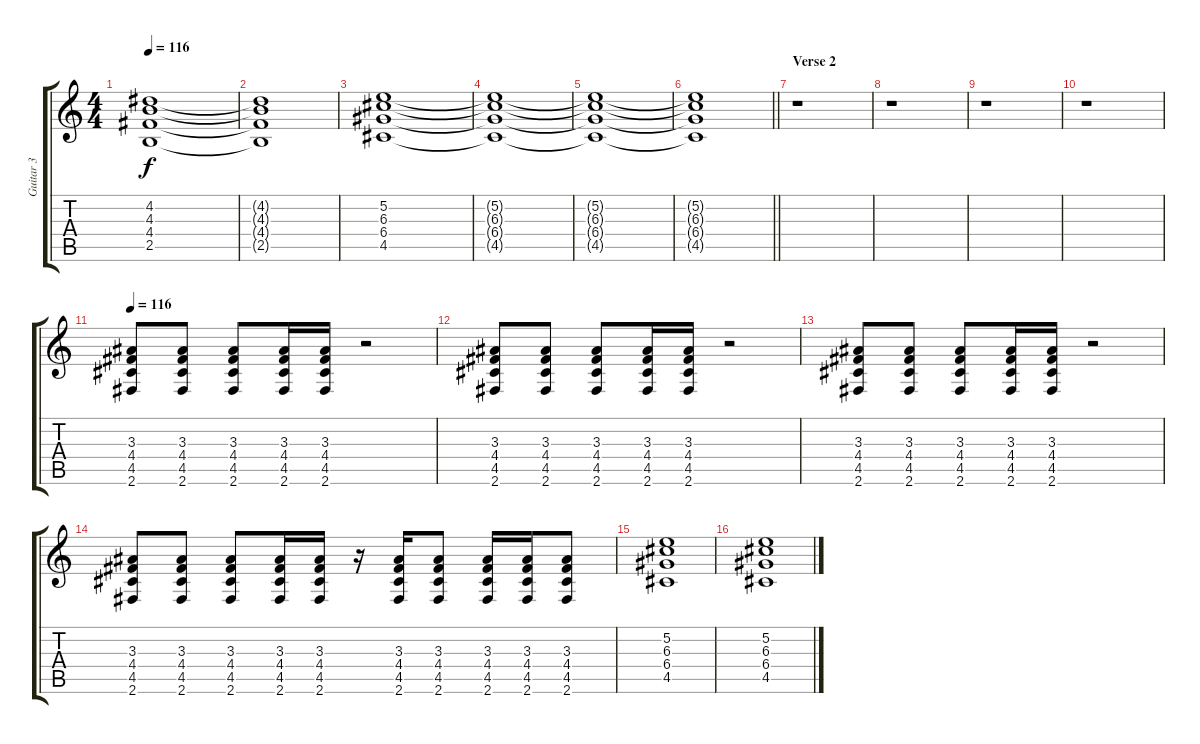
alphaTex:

\track ("Guitar 3" "Guitar 3") {instrument distortionguitar}
\staff {score tabs}
\tuning (E4 B3 G3 D3 A2 E2) {hide}
\ts (4 4)
\tempo 116
\clef g2
\ks c
(4.2 4.3 4.4 2.5).1{dy f} |
(4.2{t} 4.3{t} 4.4{t} 2.5{t}).1 |
(5.2 6.3 6.4 4.5).1 |
(5.2{t} 6.3{t} 6.4{t} 4.5{t}).1 |
(5.2{t} 6.3{t} 6.4{t} 4.5{t}).1 |
\barLineRight lightlight
(5.2{t} 6.3{t} 6.4{t} 4.5{t}).1 |
\section ("" "Verse 2")
r.1 |
r.1 |
r.1 |
r.1 |
\tempo 116
(3.3 4.4 4.5 2.6).8 (3.3 4.4 4.5 2.6).8 (3.3 4.4 4.5 2.6).8 (3.3 4.4 4.5 2.6).16 (3.3 4.4 4.5 2.6).16 r.2 |
(3.3 4.4 4.5 2.6).8 (3.3 4.4 4.5 2.6).8 (3.3 4.4 4.5 2.6).8 (3.3 4.4 4.5 2.6).16 (3.3 4.4 4.5 2.6).16 r.2 |
(3.3 4.4 4.5 2.6).8 (3.3 4.4 4.5 2.6).8 (3.3 4.4 4.5 2.6).8 (3.3 4.4 4.5 2.6).16 (3.3 4.4 4.5 2.6).16 r.2 |
(3.3 4.4 4.5 2.6).8 (3.3 4.4 4.5 2.6).8 (3.3 4.4 4.5 2.6).8 (3.3 4.4 4.5 2.6).16 (3.3 4.4 4.5 2.6).16 r.16 (3.3 4.4 4.5 2.6).16 (3.3 4.4 4.5 2.6).8 (3.3 4.4 4.5 2.6).16 (3.3 4.4 4.5 2.6).16 (3.3 4.4 4.5 2.6).8 |
(5.2 6.3 6.4 4.5).1 |
(5.2 6.3 6.4 4.5).1
